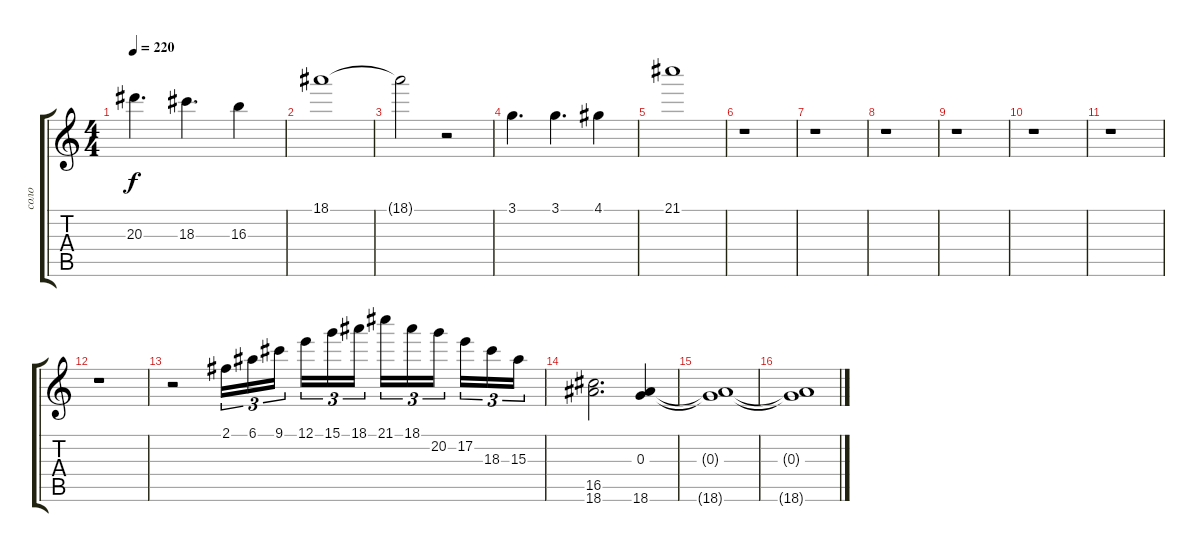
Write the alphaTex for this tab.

\track ("соло" "соло") {instrument distortionguitar}
\staff {score tabs}
\tuning (E4 B3 G3 D3 A2 E2) {hide}
\ts (4 4)
\tempo 220
\clef g2
\ks c
20.3.4{d dy f} 18.3.4{d} 16.3.4 |
18.1.1 |
18.1{t}.2 r.2 |
3.1.4{d} 3.1.4{d} 4.1.4 |
21.1.1 |
r.1 |
r.1 |
r.1 |
r.1 |
r.1 |
r.1 |
r.1 |
r.2 2.1.16{tu (3 2)} 6.1.16{tu (3 2)} 9.1.16{tu (3 2) beam splitsecondary} 12.1.16{tu (3 2)} 15.1.16{tu (3 2)} 18.1.16{tu (3 2)} 21.1.16{tu (3 2)} 18.1.16{tu (3 2)} 20.2.16{tu (3 2) beam splitsecondary} 17.2.16{tu (3 2)} 18.3.16{tu (3 2)} 15.3.16{tu (3 2)} |
(16.5 18.6).2{d} (0.3 18.6).4 |
(0.3{t} 18.6{t}).1 |
(0.3{t} 18.6{t}).1
